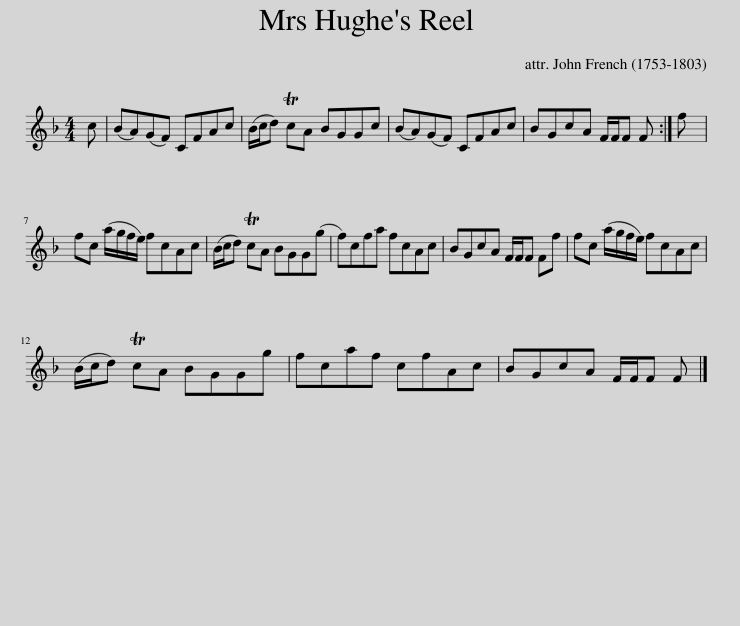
X:1
L:1/8
M:4/4
I:linebreak $
K:F
V:1 treble
V:1
 c | (BA)(GF) CFAc | (B/c/d) TcA BGGc | (BA)(GF) CFAc | BGcA F/F/F F :| %5
 f |$ fc (a/g/f/e/) fcAc | (B/c/d) TcA BGG(g | f)cfa fcAc | BGcA F/F/F Ff | %10
 fc (a/g/f/e/) fcAc |$ (B/c/d) TcA BGGg | fcaf cfAc | BGcA F/F/F F |] %14
